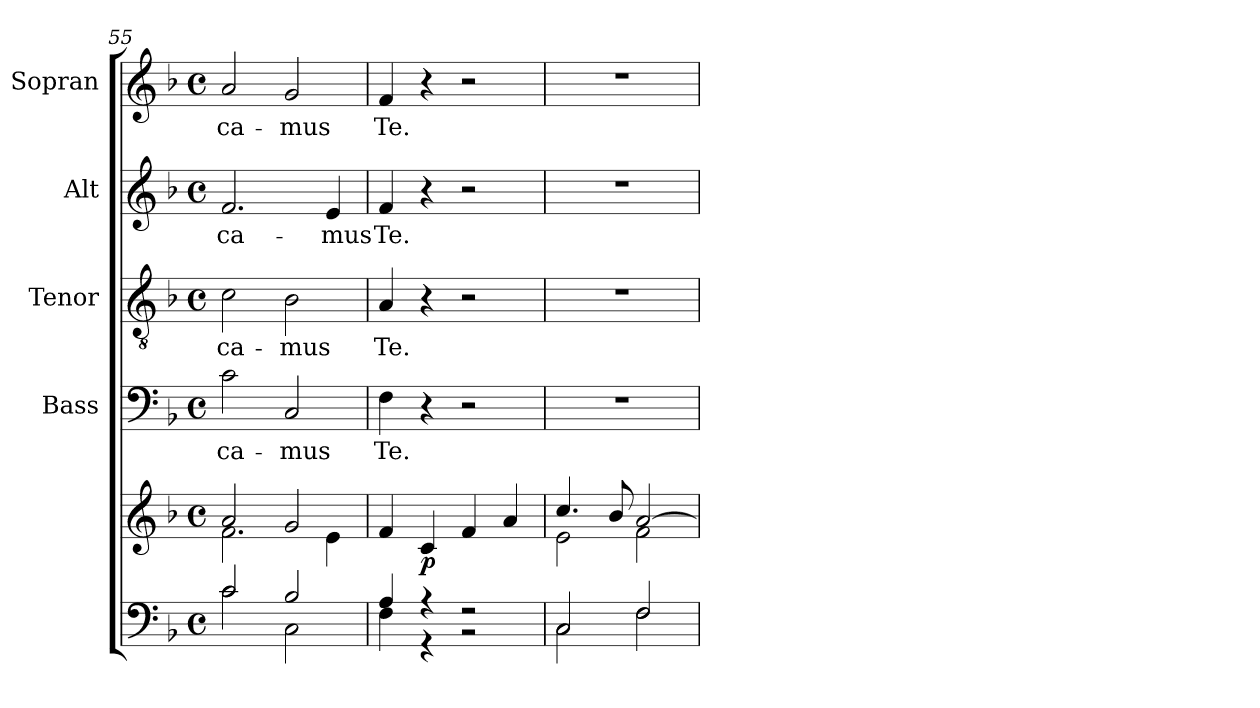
**kern	**kern	**dynam	**kern	**text	**kern	**text	**kern	**text	**kern	**text
*part5	*part5	*part5	*part4	*part4	*part3	*part3	*part2	*part2	*part1	*part1
*staff6	*staff5	*staff5/6	*staff4	*staff4	*staff3	*staff3	*staff2	*staff2	*staff1	*staff1
*	*	*	*I"Bass	*	*I"Tenor	*	*I"Alt	*	*I"Sopran	*
*	*	*	*I'B.	*	*I'T.	*	*I'A.	*	*I'S.	*
!!LO:PB:g=z
*clefF4	*clefG2	*	*clefF4	*	*clefGv2	*	*clefG2	*	*clefG2	*
*k[b-]	*k[b-]	*	*k[b-]	*	*k[b-]	*	*k[b-]	*	*k[b-]	*
*F:	*F:	*	*F:	*	*F:	*	*F:	*	*F:	*
*M4/4	*M4/4	*	*M4/4	*	*M4/4	*	*M4/4	*	*M4/4	*
*met(c)	*met(c)	*	*met(c)	*	*met(c)	*	*met(c)	*	*met(c)	*
=55	=55	=55	=55	=55	=55	=55	=55	=55	=55	=55
*^	*^	*	*	*	*	*	*	*	*	*
!	!	!	!	!	!	!LO:LY:b	!	!LO:LY:b	!	!LO:LY:b	!	!LO:LY:b
2c/	2c\	2a/	2.f\	.	2c\	-ca-	2c\	-ca-	2.f/	-ca-	2a/	-ca-
!	!	!	!	!	!	!LO:LY:b	!	!LO:LY:b	!	!	!	!LO:LY:b
2B-/	2C\	2g/	.	.	2C/	-mus	2B-\	-mus	.	.	2g/	-mus
!	!	!	!	!	!	!	!	!	!	!LO:LY:b	!	!
.	.	.	4e\	.	.	.	.	.	4e/	-mus	.	.
=56	=56	=56	=56	=56	=56	=56	=56	=56	=56	=56	=56	=56
!	!	!	!	!	!	!LO:LY:b	!	!LO:LY:b	!	!LO:LY:b	!	!LO:LY:b
*	*	*v	*v	*	*	*	*	*	*	*	*	*
4A/	4F\	4f/	.	4F\	Te.	4A/	Te.	4f/	Te.	4f/	Te.
!	!	!	!LO:DY:b	!	!	!	!	!	!	!	!
4r	4r	4c/	p	4r	.	4r	.	4r	.	4r	.
2r	2r	4f/	.	2r	.	2r	.	2r	.	2r	.
.	.	4a/	.	.	.	.	.	.	.	.	.
=57	=57	=57	=57	=57	=57	=57	=57	=57	=57	=57	=57
*	*	*^	*	*	*	*	*	*	*	*	*
2C/	2C\	4.cc/	2e\	.	1r	.	1r	.	1r	.	1r	.
.	.	8b-/	.	.	.	.	.	.	.	.	.	.
2F/	2F\	[>2a/	2f\	.	.	.	.	.	.	.	.	.
*v	*v	*	*	*	*	*	*	*	*	*	*	*
*	*v	*v	*	*	*	*	*	*	*	*	*
=	=	=	=	=	=	=	=	=	=	=
*-	*-	*-	*-	*-	*-	*-	*-	*-	*-	*-
